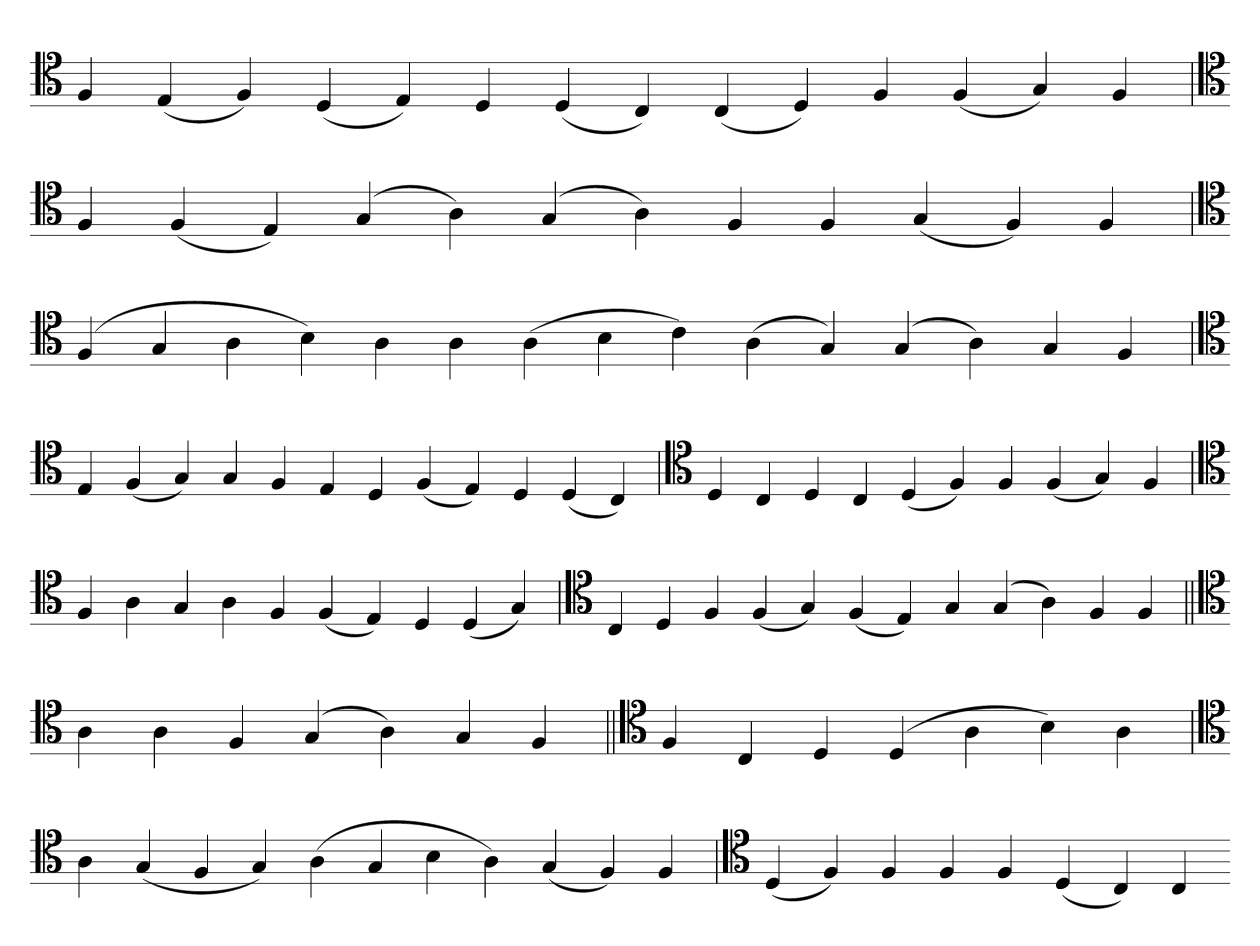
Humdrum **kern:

**kern
*part1
*staff1
*clefC4
=
4F
(4E
4F)
(4D
4E)
4D
(4D
4C)
(4C
4D)
4F
(4F
4G)
4F
=`
*clefC4
4F
(4F
4E)
(4G
4A)
(4G
4A)
4F
4F
(4G
4F)
4F
='
*clefC4
(4F
4G
4A
4B)
4A
4A
(4A
4B
4c)
(4A
4G)
(4G
4A)
4G
4F
='
*clefC4
4E
(4F
4G)
4G
4F
4E
4D
(4F
4E)
4D
(4D
4C)
=
*clefC4
4D
4C
4D
4C
(4D
4F)
4F
(4F
4G)
4F
=`
*clefC4
4F
4A
4G
4A
4F
(4F
4E)
4D
(4D
4G)
='
*clefC4
4C
4D
4F
(4F
4G)
(4F
4E)
4G
(4G
4A)
4F
4F
=||
*clefC4
4A
4A
4F
(4G
4A)
4G
4F
=||
*clefC4
4F
4C
4D
(4D
4A
4B)
4A
=`
*clefC4
4A
(4G
4F
4G)
(4A
4G
4B
4A)
(4G
4F)
4F
='
*clefC4
(4D
4F)
4F
4F
4F
(4D
4C)
4C
=-
*-
